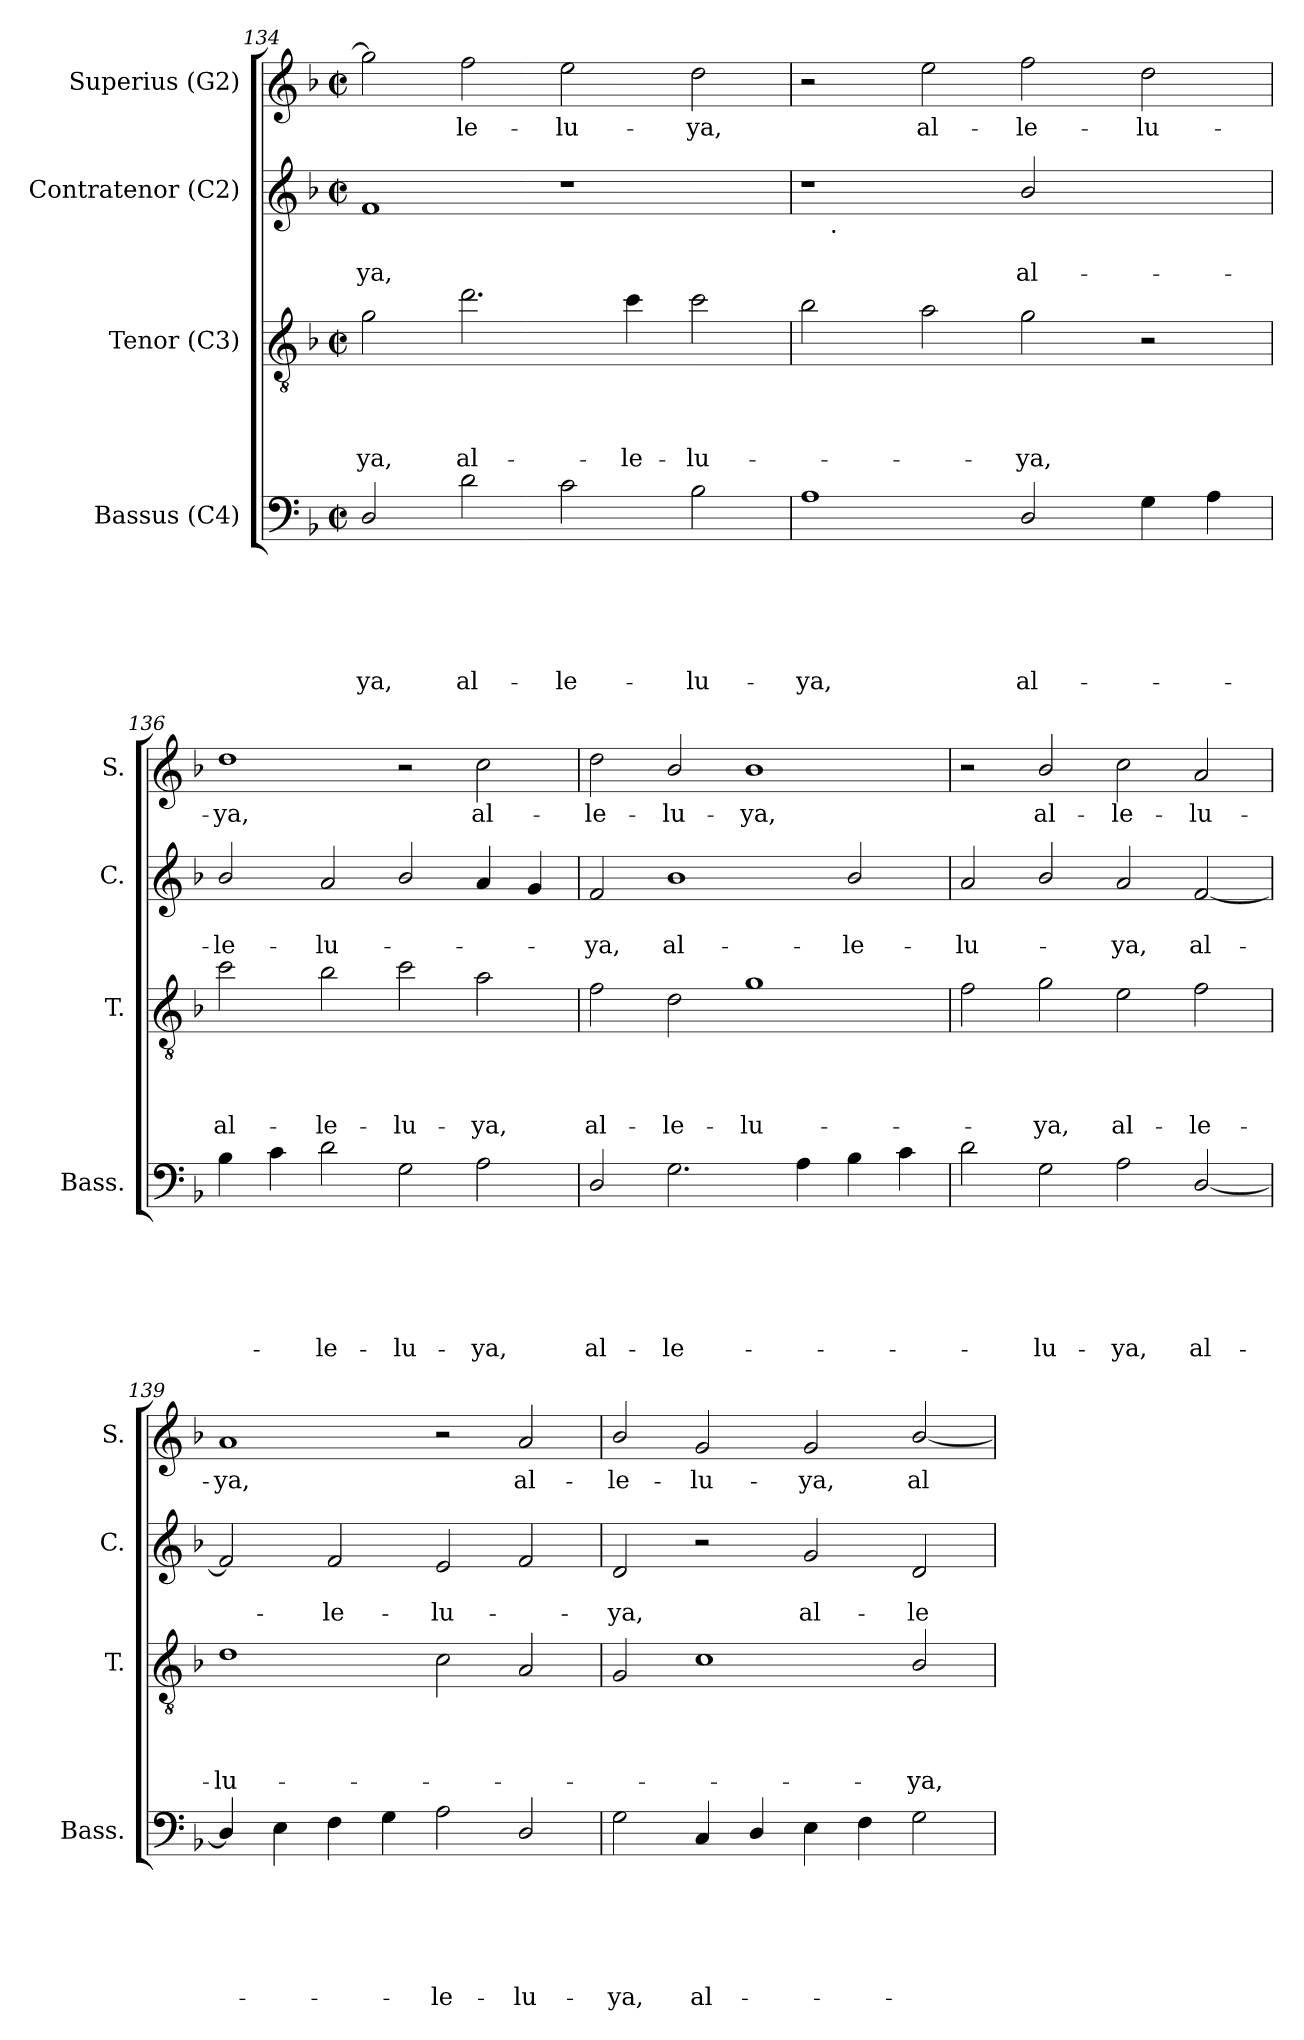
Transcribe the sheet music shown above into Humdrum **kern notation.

**kern	**text	**text	**text	**text	**text	**text	**kern	**text	**text	**text	**text	**kern	**text	**text	**kern	**text
*part4	*part4	*part4	*part4	*part4	*part4	*part4	*part3	*part3	*part3	*part3	*part3	*part2	*part2	*part2	*part1	*part1
*staff4	*staff4	*staff4	*staff4	*staff4	*staff4	*staff4	*staff3	*staff3	*staff3	*staff3	*staff3	*staff2	*staff2	*staff2	*staff1	*staff1
*I"Bassus (C4)	*	*	*	*	*	*	*I"Tenor (C3)	*	*	*	*	*I"Contratenor (C2)	*	*	*I"Superius (G2)	*
*I'Bass.	*	*	*	*	*	*	*I'T.	*	*	*	*	*I'C.	*	*	*I'S.	*
*clefF4	*	*	*	*	*	*	*clefGv2	*	*	*	*	*clefG2	*	*	*clefG2	*
*k[b-]	*	*	*	*	*	*	*k[b-]	*	*	*	*	*k[b-]	*	*	*k[b-]	*
*F:	*	*	*	*	*	*	*F:	*	*	*	*	*F:	*	*	*F:	*
*M2/2	*	*	*	*	*	*	*M2/2	*	*	*	*	*M2/2	*	*	*M2/2	*
*met(c|)	*	*	*	*	*	*	*met(c|)	*	*	*	*	*met(c|)	*	*	*met(c|)	*
=134	=134	=134	=134	=134	=134	=134	=134	=134	=134	=134	=134	=134	=134	=134	=134	=134
!	!	!	!	!	!	!LO:LY:b	!	!	!	!	!LO:LY:b	!	!	!LO:LY:b	!	!
2D/	.	.	.	.	.	-ya,	2g\	.	.	.	-ya,	1f	.	-ya,	2gg\]	.
!	!	!	!	!	!	!LO:LY:b	!	!	!	!	!LO:LY:b	!	!	!	!	!LO:LY:b
2d\	.	.	.	.	.	al-	2.dd\	.	.	.	al-	.	.	.	2ff\	-le-
!	!	!	!	!	!	!LO:LY:b	!	!	!	!	!	!	!	!	!	!LO:LY:b
2c\	.	.	.	.	.	-le-	.	.	.	.	.	1r	.	.	2ee\	-lu-
!	!	!	!	!	!	!	!	!	!	!	!LO:LY:b	!	!	!	!	!
.	.	.	.	.	.	.	4cc\	.	.	.	-le-	.	.	.	.	.
!	!	!	!	!	!	!LO:LY:b	!	!	!	!	!LO:LY:b	!	!	!	!	!LO:LY:b
2B-\	.	.	.	.	.	-lu-	2cc\	.	.	.	-lu-	.	.	.	2dd\	-ya,
=135	=135	=135	=135	=135	=135	=135	=135	=135	=135	=135	=135	=135	=135	=135	=135	=135
!	!	!	!	!	!	!LO:LY:b	!	!	!	!	!	!	!	!	!	!
*	*	*	*	*	*	*	*	*	*	*	*	*^	*	*	*	*
1A	.	.	.	.	.	-ya,	2b-\	.	.	.	.	1r	16ryy	.	.	2r	.
!	!	!	!	!	!	!	!	!	!	!	!	!	!LO:TX:b:t=.	!	!	!	!
.	.	.	.	.	.	.	.	.	.	.	.	.	1ryy	.	.	.	.
!	!	!	!	!	!	!	!	!	!	!	!	!	!	!	!	!	!LO:LY:b
.	.	.	.	.	.	.	2a\	.	.	.	.	.	.	.	.	2ee\	al-
!	!	!	!	!	!	!LO:LY:b	!	!	!	!	!LO:LY:b	!	!	!	!LO:LY:b	!	!LO:LY:b
2D/	.	.	.	.	.	al-	2g\	.	.	.	-ya,	2b-/	.	.	al-	2ff\	-le-
.	.	.	.	.	.	.	.	.	.	.	.	.	2...ryy	.	.	.	.
!	!	!	!	!	!	!	!	!	!	!	!	!	!	!	!	!	!LO:LY:b
4G\	.	.	.	.	.	.	2r	.	.	.	.	2ryy	.	.	.	2dd\	-lu-
4A\	.	.	.	.	.	.	.	.	.	.	.	.	.	.	.	.	.
=136	=136	=136	=136	=136	=136	=136	=136	=136	=136	=136	=136	=136	=136	=136	=136	=136	=136
!	!	!	!	!	!	!	!	!	!	!	!LO:LY:b	!	!	!	!LO:LY:b	!	!LO:LY:b
*	*	*	*	*	*	*	*	*	*	*	*	*v	*v	*	*	*	*
4B-\	.	.	.	.	.	.	2cc\	.	.	.	al-	2b-/	.	-le-	1dd	-ya,
4c\	.	.	.	.	.	.	.	.	.	.	.	.	.	.	.	.
!	!	!	!	!	!	!LO:LY:b	!	!	!	!	!LO:LY:b	!	!	!LO:LY:b	!	!
2d\	.	.	.	.	.	-le-	2b-\	.	.	.	-le-	2a/	.	-lu-	.	.
!	!	!	!	!	!	!LO:LY:b	!	!	!	!	!LO:LY:b	!	!	!	!	!
2G\	.	.	.	.	.	-lu-	2cc\	.	.	.	-lu-	2b-/	.	.	2r	.
!	!	!	!	!	!	!LO:LY:b	!	!	!	!	!LO:LY:b	!	!	!	!	!LO:LY:b
2A\	.	.	.	.	.	-ya,	2a\	.	.	.	-ya,	4a/	.	.	2cc\	al-
.	.	.	.	.	.	.	.	.	.	.	.	4g/	.	.	.	.
!!LO:LB:g=z
=137	=137	=137	=137	=137	=137	=137	=137	=137	=137	=137	=137	=137	=137	=137	=137	=137
!	!	!	!	!	!	!LO:LY:b	!	!	!	!	!LO:LY:b	!	!	!LO:LY:b	!	!LO:LY:b
2D/	.	.	.	.	.	al-	2f\	.	.	.	al-	2f/	.	-ya,	2dd\	-le-
!	!	!	!	!	!	!LO:LY:b	!	!	!	!	!LO:LY:b	!	!	!LO:LY:b	!	!LO:LY:b
2.G\	.	.	.	.	.	-le-	2d\	.	.	.	-le-	1b-	.	al-	2b-/	-lu-
!	!	!	!	!	!	!	!	!	!	!	!LO:LY:b	!	!	!	!	!LO:LY:b
.	.	.	.	.	.	.	1g	.	.	.	-lu-	.	.	.	1b-	-ya,
4A\	.	.	.	.	.	.	.	.	.	.	.	.	.	.	.	.
!	!	!	!	!	!	!	!	!	!	!	!	!	!	!LO:LY:b	!	!
4B-\	.	.	.	.	.	.	.	.	.	.	.	2b-/	.	-le-	.	.
4c\	.	.	.	.	.	.	.	.	.	.	.	.	.	.	.	.
=138	=138	=138	=138	=138	=138	=138	=138	=138	=138	=138	=138	=138	=138	=138	=138	=138
!	!	!	!	!	!	!	!	!	!	!	!	!	!	!LO:LY:b	!	!
2d\	.	.	.	.	.	.	2f\	.	.	.	.	2a/	.	-lu-	2r	.
!	!	!	!	!	!	!LO:LY:b	!	!	!	!	!LO:LY:b	!	!	!	!	!LO:LY:b
2G\	.	.	.	.	.	-lu-	2g\	.	.	.	-ya,	2b-/	.	.	2b-/	al-
!	!	!	!	!	!	!LO:LY:b	!	!	!	!	!LO:LY:b	!	!	!LO:LY:b	!	!LO:LY:b
2A\	.	.	.	.	.	-ya,	2e\	.	.	.	al-	2a/	.	-ya,	2cc\	-le-
!	!	!	!	!	!	!LO:LY:b	!	!	!	!	!LO:LY:b	!	!	!LO:LY:b	!	!LO:LY:b
[<2D/	.	.	.	.	.	al-	2f\	.	.	.	-le-	[<2f/	.	al-	2a/	-lu-
=139	=139	=139	=139	=139	=139	=139	=139	=139	=139	=139	=139	=139	=139	=139	=139	=139
!	!	!	!	!	!	!	!	!	!	!	!LO:LY:b	!	!	!	!	!LO:LY:b
4D/]	.	.	.	.	.	.	1d	.	.	.	-lu-	2f/]	.	.	1a	-ya,
4E\	.	.	.	.	.	.	.	.	.	.	.	.	.	.	.	.
!	!	!	!	!	!	!	!	!	!	!	!	!	!	!LO:LY:b	!	!
4F\	.	.	.	.	.	.	.	.	.	.	.	2f/	.	-le-	.	.
4G\	.	.	.	.	.	.	.	.	.	.	.	.	.	.	.	.
!	!	!	!	!	!	!LO:LY:b	!	!	!	!	!	!	!	!LO:LY:b	!	!
2A\	.	.	.	.	.	-le-	2c\	.	.	.	.	2e/	.	-lu-	2r	.
!	!	!	!	!	!	!LO:LY:b	!	!	!	!	!	!	!	!	!	!LO:LY:b
2D/	.	.	.	.	.	-lu-	2A/	.	.	.	.	2f/	.	.	2a/	al-
=140	=140	=140	=140	=140	=140	=140	=140	=140	=140	=140	=140	=140	=140	=140	=140	=140
!	!	!	!	!	!	!LO:LY:b	!	!	!	!	!	!	!	!LO:LY:b	!	!LO:LY:b
2G\	.	.	.	.	.	-ya,	2G/	.	.	.	.	2d/	.	-ya,	2b-/	-le-
!	!	!	!	!	!	!LO:LY:b	!	!	!	!	!	!	!	!	!	!LO:LY:b
4C/	.	.	.	.	.	al-	1c	.	.	.	.	2r	.	.	2g/	-lu-
4D/	.	.	.	.	.	.	.	.	.	.	.	.	.	.	.	.
!	!	!	!	!	!	!	!	!	!	!	!	!	!	!LO:LY:b	!	!LO:LY:b
4E\	.	.	.	.	.	.	.	.	.	.	.	2g/	.	al-	2g/	-ya,
4F\	.	.	.	.	.	.	.	.	.	.	.	.	.	.	.	.
!	!	!	!	!	!	!	!	!	!	!	!LO:LY:b	!	!	!LO:LY:b	!	!LO:LY:b
2G\	.	.	.	.	.	.	2B-/	.	.	.	-ya,	2d/	.	-le-	[<2b-/	al-
=	=	=	=	=	=	=	=	=	=	=	=	=	=	=	=	=
*-	*-	*-	*-	*-	*-	*-	*-	*-	*-	*-	*-	*-	*-	*-	*-	*-
